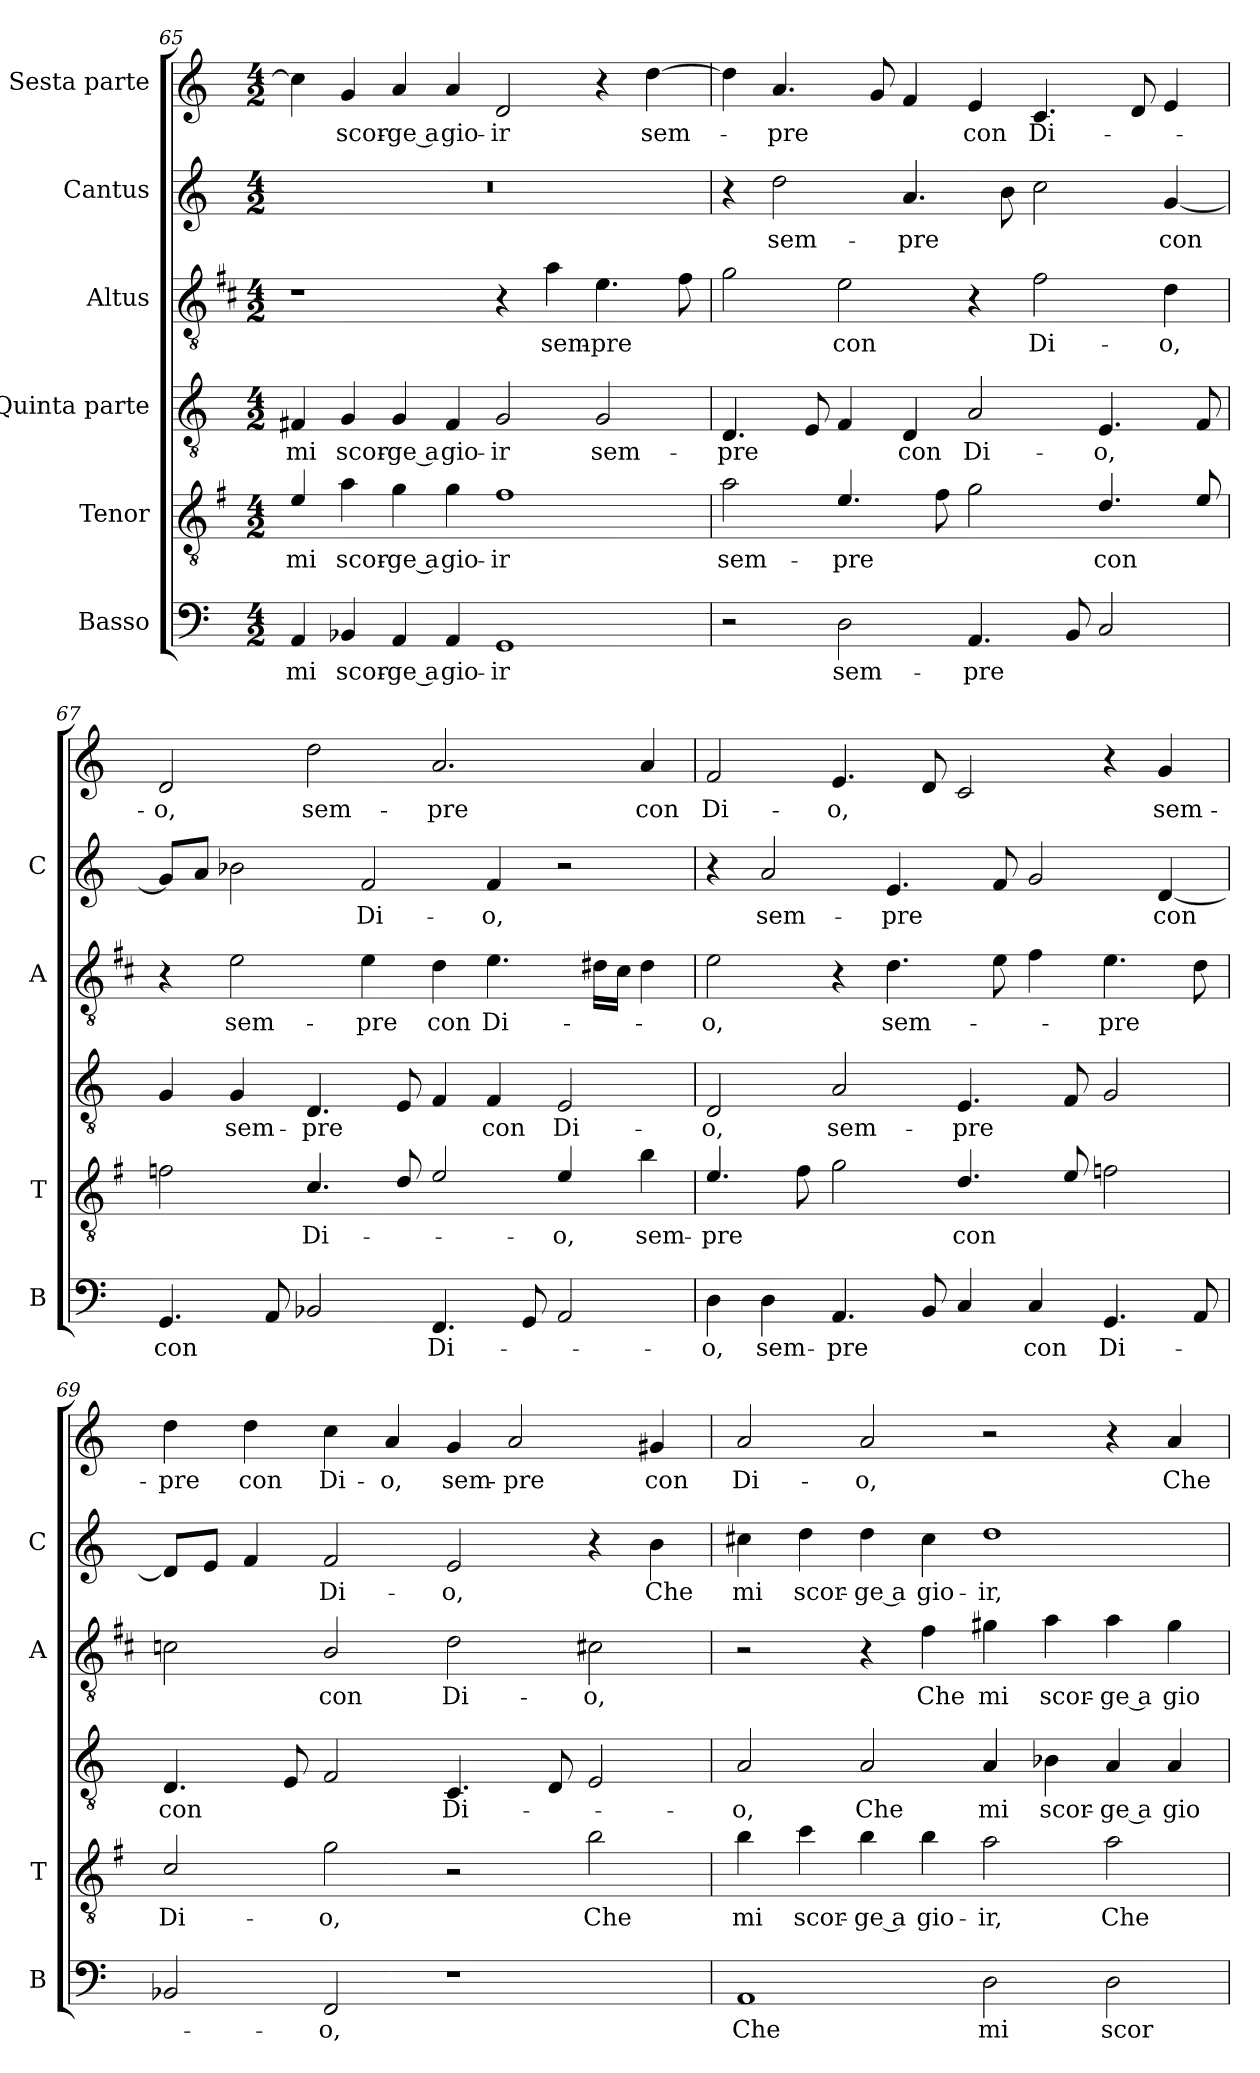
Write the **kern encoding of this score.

**kern	**text	**kern	**text	**kern	**text	**kern	**text	**kern	**text	**kern	**text
*part6	*part6	*part5	*part5	*part4	*part4	*part3	*part3	*part2	*part2	*part1	*part1
*staff6	*staff6	*staff5	*staff5	*staff4	*staff4	*staff3	*staff3	*staff2	*staff2	*staff1	*staff1
*I"Basso	*	*I"Tenor	*	*I"Quinta parte	*	*I"Altus	*	*I"Cantus	*	*I"Sesta parte	*
*I'B	*	*I'T	*	*	*	*I'A	*	*I'C	*	*	*
*clefF4	*	*clefGv2	*	*clefGv2	*	*clefGv2	*	*clefG2	*	*clefG2	*
*	*	*ITrd4c7	*	*	*	*ITrd1c2	*	*	*	*	*
*k[]	*	*k[]	*	*k[]	*	*k[]	*	*k[]	*	*k[]	*
*C:	*	*C:	*	*C:	*	*C:	*	*C:	*	*C:	*
*M4/2	*	*M4/2	*	*M4/2	*	*M4/2	*	*M4/2	*	*M4/2	*
=65	=65	=65	=65	=65	=65	=65	=65	=65	=65	=65	=65
!	!LO:LY:b	!	!LO:LY:b	!	!LO:LY:b	!	!	!	!	!	!
4AA/	mi	4A/	mi	4F#X/	mi	1r	.	0r	.	4cc\]	.
!	!LO:LY:b	!	!LO:LY:b	!	!LO:LY:b	!	!	!	!	!	!LO:LY:b
4BB-X/	scor-	4d\	scor-	4G/	scor-	.	.	.	.	4g/	scor-
!	!LO:LY:b	!	!LO:LY:b	!	!LO:LY:b	!	!	!	!	!	!LO:LY:b
4AA/	-ge a	4c\	-ge a	4G/	-ge a	.	.	.	.	4a/	-ge a
!	!LO:LY:b	!	!LO:LY:b	!	!LO:LY:b	!	!	!	!	!	!LO:LY:b
4AA/	gio-	4c\	gio-	4F#/	gio-	.	.	.	.	4a/	gio-
!	!LO:LY:b	!	!LO:LY:b	!	!LO:LY:b	!	!	!	!	!	!LO:LY:b
1GG	-ir	1B	-ir	2G/	-ir	4r	.	.	.	2d/	-ir
!	!	!	!	!	!	!	!LO:LY:b	!	!	!	!
.	.	.	.	.	.	4g\	sem-	.	.	.	.
!	!	!	!	!	!LO:LY:b	!	!LO:LY:b	!	!	!	!
.	.	.	.	2G/	sem-	4.d\	-pre	.	.	4r	.
!	!	!	!	!	!	!	!	!	!	!	!LO:LY:b
.	.	.	.	.	.	.	.	.	.	[4dd\	sem-
.	.	.	.	.	.	8e\	.	.	.	.	.
=66	=66	=66	=66	=66	=66	=66	=66	=66	=66	=66	=66
!	!	!	!LO:LY:b	!	!LO:LY:b	!	!	!	!	!	!
2r	.	2d\	sem-	4.D/	-pre	2f\	.	4r	.	4dd\]	.
!	!	!	!	!	!	!	!	!	!LO:LY:b	!	!LO:LY:b
.	.	.	.	.	.	.	.	2dd\	sem-	4.a/	-pre
.	.	.	.	8E/	.	.	.	.	.	.	.
!	!LO:LY:b	!	!LO:LY:b	!	!	!	!LO:LY:b	!	!	!	!
2D\	sem-	4.A/	-pre	4F/	.	2d\	con	.	.	.	.
.	.	.	.	.	.	.	.	.	.	8g/	.
!	!	!	!	!	!LO:LY:b	!	!	!	!LO:LY:b	!	!
.	.	.	.	4D/	con	.	.	4.a/	-pre	4f/	.
.	.	8B\	.	.	.	.	.	.	.	.	.
!	!LO:LY:b	!	!	!	!LO:LY:b	!	!	!	!	!	!LO:LY:b
4.AA/	-pre	2c\	.	2A/	Di-	4r	.	.	.	4e/	con
.	.	.	.	.	.	.	.	8b\	.	.	.
!	!	!	!	!	!	!	!LO:LY:b	!	!	!	!LO:LY:b
.	.	.	.	.	.	2e\	Di-	2cc\	.	4.c/	Di-
8BB/	.	.	.	.	.	.	.	.	.	.	.
!	!	!	!LO:LY:b	!	!LO:LY:b	!	!	!	!	!	!
2C/	.	4.G/	con	4.E/	-o,	.	.	.	.	.	.
.	.	.	.	.	.	.	.	.	.	8d/	.
!	!	!	!	!	!	!	!LO:LY:b	!	!LO:LY:b	!	!
.	.	.	.	.	.	4c\	-o,	[4g/	con	4e/	.
.	.	8A/	.	8F/	.	.	.	.	.	.	.
=67	=67	=67	=67	=67	=67	=67	=67	=67	=67	=67	=67
!	!LO:LY:b	!	!	!	!	!	!	!	!	!	!LO:LY:b
4.GG/	con	2B-X\	.	4G/	.	4r	.	8g/L]	.	2d/	-o,
.	.	.	.	.	.	.	.	8a/J	.	.	.
!	!	!	!	!	!LO:LY:b	!	!LO:LY:b	!	!	!	!
.	.	.	.	4G/	sem-	2d\	sem-	2b-X\	.	.	.
8AA/	.	.	.	.	.	.	.	.	.	.	.
!	!	!	!LO:LY:b	!	!LO:LY:b	!	!	!	!	!	!LO:LY:b
2BB-X/	.	4.F/	Di-	4.D/	-pre	.	.	.	.	2dd\	sem-
!	!	!	!	!	!	!	!LO:LY:b	!	!LO:LY:b	!	!
.	.	.	.	.	.	4d\	-pre	2f/	Di-	.	.
.	.	8G/	.	8E/	.	.	.	.	.	.	.
!	!LO:LY:b	!	!	!	!	!	!LO:LY:b	!	!	!	!LO:LY:b
4.FF/	Di-	2A/	.	4F/	.	4c\	con	.	.	2.a/	-pre
!	!	!	!	!	!LO:LY:b	!	!LO:LY:b	!	!LO:LY:b	!	!
.	.	.	.	4F/	con	4.d\	Di-	4f/	-o,	.	.
8GG/	.	.	.	.	.	.	.	.	.	.	.
!	!	!	!LO:LY:b	!	!LO:LY:b	!	!	!	!	!	!
2AA/	.	4A/	-o,	2E/	Di-	.	.	2r	.	.	.
.	.	.	.	.	.	16c#X\LL	.	.	.	.	.
.	.	.	.	.	.	16B\JJ	.	.	.	.	.
!	!	!	!LO:LY:b	!	!	!	!	!	!	!	!LO:LY:b
.	.	4e\	sem-	.	.	4c#\	.	.	.	4a/	con
!!LO:LB:g=z
=68	=68	=68	=68	=68	=68	=68	=68	=68	=68	=68	=68
!	!LO:LY:b	!	!LO:LY:b	!	!LO:LY:b	!	!LO:LY:b	!	!	!	!LO:LY:b
4D\	-o,	4.A/	-pre	2D/	-o,	2d\	-o,	4r	.	2f/	Di-
!	!LO:LY:b	!	!	!	!	!	!	!	!LO:LY:b	!	!
4D\	sem-	.	.	.	.	.	.	2a/	sem-	.	.
.	.	8B\	.	.	.	.	.	.	.	.	.
!	!LO:LY:b	!	!	!	!LO:LY:b	!	!	!	!	!	!LO:LY:b
4.AA/	-pre	2c\	.	2A/	sem-	4r	.	.	.	4.e/	-o,
!	!	!	!	!	!	!	!LO:LY:b	!	!LO:LY:b	!	!
.	.	.	.	.	.	4.c\	sem-	4.e/	-pre	.	.
8BB/	.	.	.	.	.	.	.	.	.	8d/	.
!	!	!	!LO:LY:b	!	!LO:LY:b	!	!	!	!	!	!
4C/	.	4.G/	con	4.E/	-pre	.	.	.	.	2c/	.
.	.	.	.	.	.	8d\	.	8f/	.	.	.
!	!LO:LY:b	!	!	!	!	!	!	!	!	!	!
4C/	con	.	.	.	.	4e\	.	2g/	.	.	.
.	.	8A/	.	8F/	.	.	.	.	.	.	.
!	!LO:LY:b	!	!	!	!	!	!LO:LY:b	!	!	!	!
4.GG/	Di-	2B-X\	.	2G/	.	4.d\	-pre	.	.	4r	.
!	!	!	!	!	!	!	!	!	!LO:LY:b	!	!LO:LY:b
.	.	.	.	.	.	.	.	[4d/	con	4g/	sem-
8AA/	.	.	.	.	.	8c\	.	.	.	.	.
=69	=69	=69	=69	=69	=69	=69	=69	=69	=69	=69	=69
!	!	!	!LO:LY:b	!	!LO:LY:b	!	!	!	!	!	!LO:LY:b
2BB-X/	.	2F/	Di-	4.D/	con	2B-X\	.	8d/L]	.	4dd\	-pre
.	.	.	.	.	.	.	.	8e/J	.	.	.
!	!	!	!	!	!	!	!	!	!	!	!LO:LY:b
.	.	.	.	.	.	.	.	4f/	.	4dd\	con
.	.	.	.	8E/	.	.	.	.	.	.	.
!	!LO:LY:b	!	!LO:LY:b	!	!	!	!LO:LY:b	!	!LO:LY:b	!	!LO:LY:b
2FF/	-o,	2c\	-o,	2F/	.	2A/	con	2f/	Di-	4cc\	Di-
!	!	!	!	!	!	!	!	!	!	!	!LO:LY:b
.	.	.	.	.	.	.	.	.	.	4a/	-o,
!	!	!	!	!	!LO:LY:b	!	!LO:LY:b	!	!LO:LY:b	!	!LO:LY:b
1r	.	2r	.	4.C/	Di-	2c\	Di-	2e/	-o,	4g/	sem-
!	!	!	!	!	!	!	!	!	!	!	!LO:LY:b
.	.	.	.	.	.	.	.	.	.	2a/	-pre
.	.	.	.	8D/	.	.	.	.	.	.	.
!	!	!	!LO:LY:b	!	!	!	!LO:LY:b	!	!	!	!
.	.	2e\	Che	2E/	.	2Bn\	-o,	4r	.	.	.
!	!	!	!	!	!	!	!	!	!LO:LY:b	!	!LO:LY:b
.	.	.	.	.	.	.	.	4b\	Che	4g#X/	con
=70	=70	=70	=70	=70	=70	=70	=70	=70	=70	=70	=70
!	!LO:LY:b	!	!LO:LY:b	!	!LO:LY:b	!	!	!	!LO:LY:b	!	!LO:LY:b
1AA	Che	4e\	mi	2A/	-o,	2r	.	4cc#X\	mi	2a/	Di-
!	!	!	!LO:LY:b	!	!	!	!	!	!LO:LY:b	!	!
.	.	4f\	scor-	.	.	.	.	4dd\	scor-	.	.
!	!	!	!LO:LY:b	!	!LO:LY:b	!	!	!	!LO:LY:b	!	!LO:LY:b
.	.	4e\	-ge a	2A/	Che	4r	.	4dd\	-ge a	2a/	-o,
!	!	!	!LO:LY:b	!	!	!	!LO:LY:b	!	!LO:LY:b	!	!
.	.	4e\	gio-	.	.	4e\	Che	4cc#\	gio-	.	.
!	!LO:LY:b	!	!LO:LY:b	!	!LO:LY:b	!	!LO:LY:b	!	!LO:LY:b	!	!
2D\	mi	2d\	-ir,	4A/	mi	4f#X\	mi	1dd	-ir,	2r	.
!	!	!	!	!	!LO:LY:b	!	!LO:LY:b	!	!	!	!
.	.	.	.	4B-X\	scor-	4g\	scor-	.	.	.	.
!	!LO:LY:b	!	!LO:LY:b	!	!LO:LY:b	!	!LO:LY:b	!	!	!	!
2D\	scor-	2d\	Che	4A/	-ge a	4g\	-ge a	.	.	4r	.
!	!	!	!	!	!LO:LY:b	!	!LO:LY:b	!	!	!	!LO:LY:b
.	.	.	.	4A/	gio-	4f#\	gio-	.	.	4a/	Che
=	=	=	=	=	=	=	=	=	=	=	=
*-	*-	*-	*-	*-	*-	*-	*-	*-	*-	*-	*-
